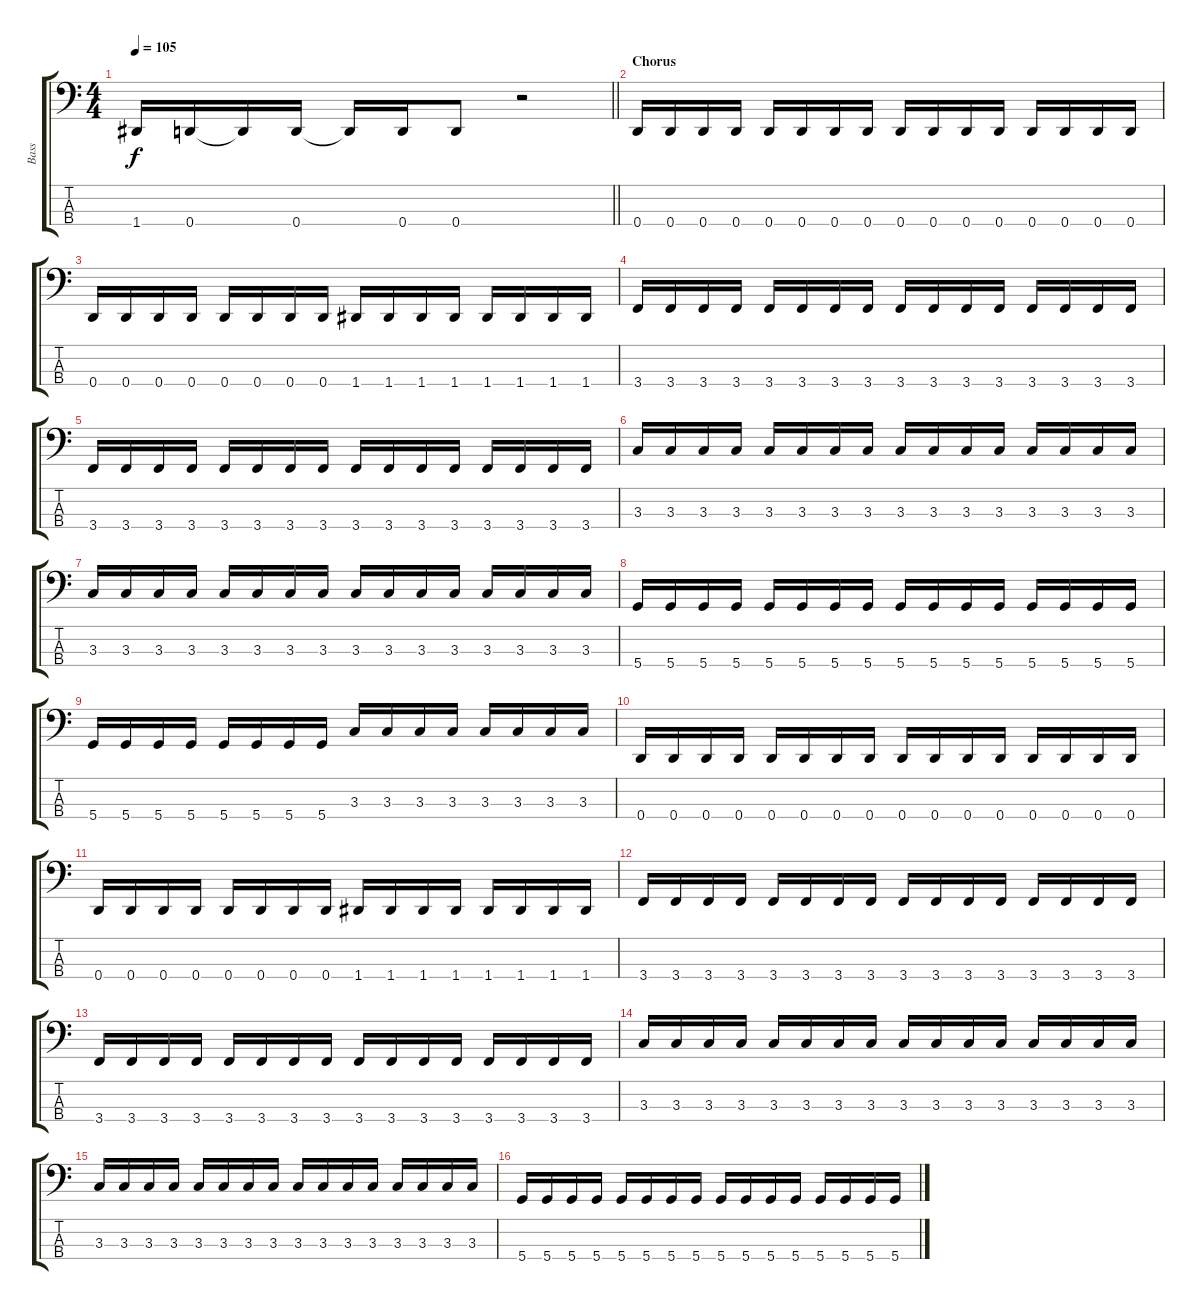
\track ("Bass" "Bass") {instrument electricbassfinger}
\staff {score tabs}
\tuning (G2 D2 A1 D1) {hide}
\ts (4 4)
\tempo 105
\clef f4
\barLineRight lightlight
\ks aminor
1.4.16{dy f} 0.4.16 0.4{t}.16 0.4.16 0.4{t}.16 0.4.16 0.4.8 r.2 |
\section ("" "Chorus")
0.4.16 0.4.16 0.4.16 0.4.16 0.4.16 0.4.16 0.4.16 0.4.16 0.4.16 0.4.16 0.4.16 0.4.16 0.4.16 0.4.16 0.4.16 0.4.16 |
0.4.16 0.4.16 0.4.16 0.4.16 0.4.16 0.4.16 0.4.16 0.4.16 1.4.16 1.4.16 1.4.16 1.4.16 1.4.16 1.4.16 1.4.16 1.4.16 |
3.4.16 3.4.16 3.4.16 3.4.16 3.4.16 3.4.16 3.4.16 3.4.16 3.4.16 3.4.16 3.4.16 3.4.16 3.4.16 3.4.16 3.4.16 3.4.16 |
3.4.16 3.4.16 3.4.16 3.4.16 3.4.16 3.4.16 3.4.16 3.4.16 3.4.16 3.4.16 3.4.16 3.4.16 3.4.16 3.4.16 3.4.16 3.4.16 |
3.3.16 3.3.16 3.3.16 3.3.16 3.3.16 3.3.16 3.3.16 3.3.16 3.3.16 3.3.16 3.3.16 3.3.16 3.3.16 3.3.16 3.3.16 3.3.16 |
3.3.16 3.3.16 3.3.16 3.3.16 3.3.16 3.3.16 3.3.16 3.3.16 3.3.16 3.3.16 3.3.16 3.3.16 3.3.16 3.3.16 3.3.16 3.3.16 |
5.4.16 5.4.16 5.4.16 5.4.16 5.4.16 5.4.16 5.4.16 5.4.16 5.4.16 5.4.16 5.4.16 5.4.16 5.4.16 5.4.16 5.4.16 5.4.16 |
5.4.16 5.4.16 5.4.16 5.4.16 5.4.16 5.4.16 5.4.16 5.4.16 3.3.16 3.3.16 3.3.16 3.3.16 3.3.16 3.3.16 3.3.16 3.3.16 |
0.4.16 0.4.16 0.4.16 0.4.16 0.4.16 0.4.16 0.4.16 0.4.16 0.4.16 0.4.16 0.4.16 0.4.16 0.4.16 0.4.16 0.4.16 0.4.16 |
0.4.16 0.4.16 0.4.16 0.4.16 0.4.16 0.4.16 0.4.16 0.4.16 1.4.16 1.4.16 1.4.16 1.4.16 1.4.16 1.4.16 1.4.16 1.4.16 |
3.4.16 3.4.16 3.4.16 3.4.16 3.4.16 3.4.16 3.4.16 3.4.16 3.4.16 3.4.16 3.4.16 3.4.16 3.4.16 3.4.16 3.4.16 3.4.16 |
3.4.16 3.4.16 3.4.16 3.4.16 3.4.16 3.4.16 3.4.16 3.4.16 3.4.16 3.4.16 3.4.16 3.4.16 3.4.16 3.4.16 3.4.16 3.4.16 |
3.3.16 3.3.16 3.3.16 3.3.16 3.3.16 3.3.16 3.3.16 3.3.16 3.3.16 3.3.16 3.3.16 3.3.16 3.3.16 3.3.16 3.3.16 3.3.16 |
3.3.16 3.3.16 3.3.16 3.3.16 3.3.16 3.3.16 3.3.16 3.3.16 3.3.16 3.3.16 3.3.16 3.3.16 3.3.16 3.3.16 3.3.16 3.3.16 |
5.4.16 5.4.16 5.4.16 5.4.16 5.4.16 5.4.16 5.4.16 5.4.16 5.4.16 5.4.16 5.4.16 5.4.16 5.4.16 5.4.16 5.4.16 5.4.16
